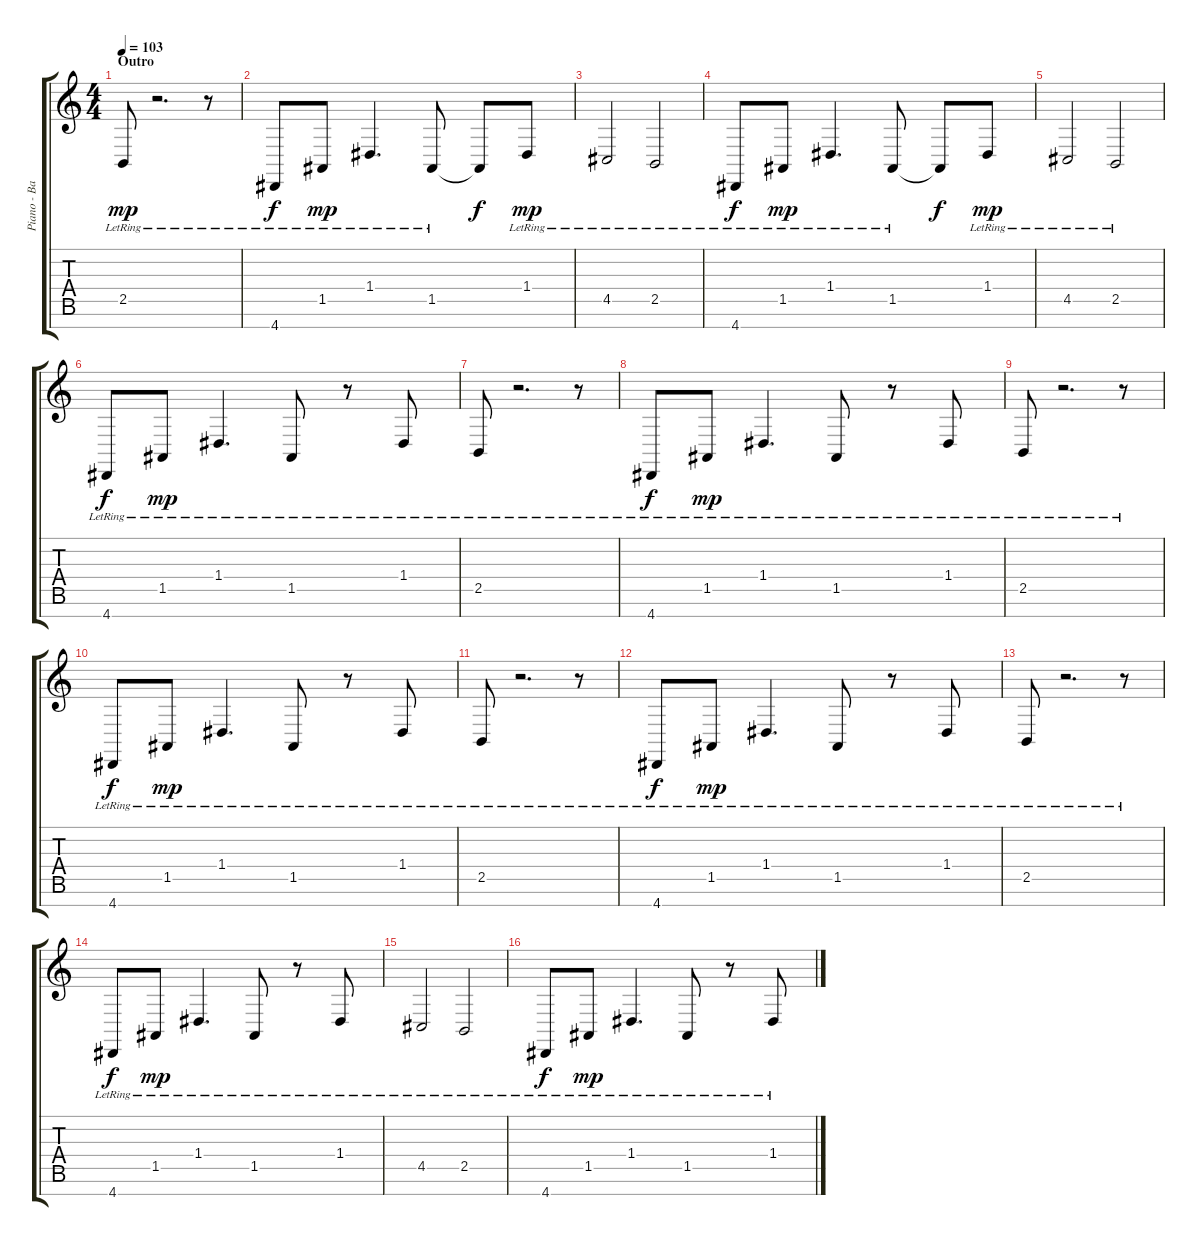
\track ("Piano - Bass" "Piano - Ba") {instrument acousticgrandpiano}
\staff {score tabs}
\tuning (E4 B3 G3 D3 A2 E2 B1) {hide}
\ts (4 4)
\section ("" "Outro")
\tempo 103
\clef g2
\ks c
2.5{lr}.8{dy mp} r.2{d} r.8 |
4.7{lr}.8{dy f} 1.5{lr}.8{dy mp} 1.4{lr}.4{d} 1.5{lr}.8 1.5{t}.8{dy f} 1.4{lr}.8{dy mp} |
4.5{lr}.2 2.5{lr}.2 |
4.7{lr}.8{dy f} 1.5{lr}.8{dy mp} 1.4{lr}.4{d} 1.5{lr}.8 1.5{t}.8{dy f} 1.4{lr}.8{dy mp} |
4.5{lr}.2 2.5{lr}.2 |
4.7{lr}.8{dy f} 1.5{lr}.8{dy mp} 1.4{lr}.4{d} 1.5{lr}.8 r.8 1.4{lr}.8 |
2.5{lr}.8 r.2{d} r.8 |
4.7{lr}.8{dy f} 1.5{lr}.8{dy mp} 1.4{lr}.4{d} 1.5{lr}.8 r.8 1.4{lr}.8 |
2.5{lr}.8 r.2{d} r.8 |
4.7{lr}.8{dy f} 1.5{lr}.8{dy mp} 1.4{lr}.4{d} 1.5{lr}.8 r.8 1.4{lr}.8 |
2.5{lr}.8 r.2{d} r.8 |
4.7{lr}.8{dy f} 1.5{lr}.8{dy mp} 1.4{lr}.4{d} 1.5{lr}.8 r.8 1.4{lr}.8 |
2.5{lr}.8 r.2{d} r.8 |
4.7{lr}.8{dy f} 1.5{lr}.8{dy mp} 1.4{lr}.4{d} 1.5{lr}.8 r.8 1.4{lr}.8 |
4.5{lr}.2 2.5{lr}.2 |
4.7{lr}.8{dy f} 1.5{lr}.8{dy mp} 1.4{lr}.4{d} 1.5{lr}.8 r.8 1.4{lr}.8
